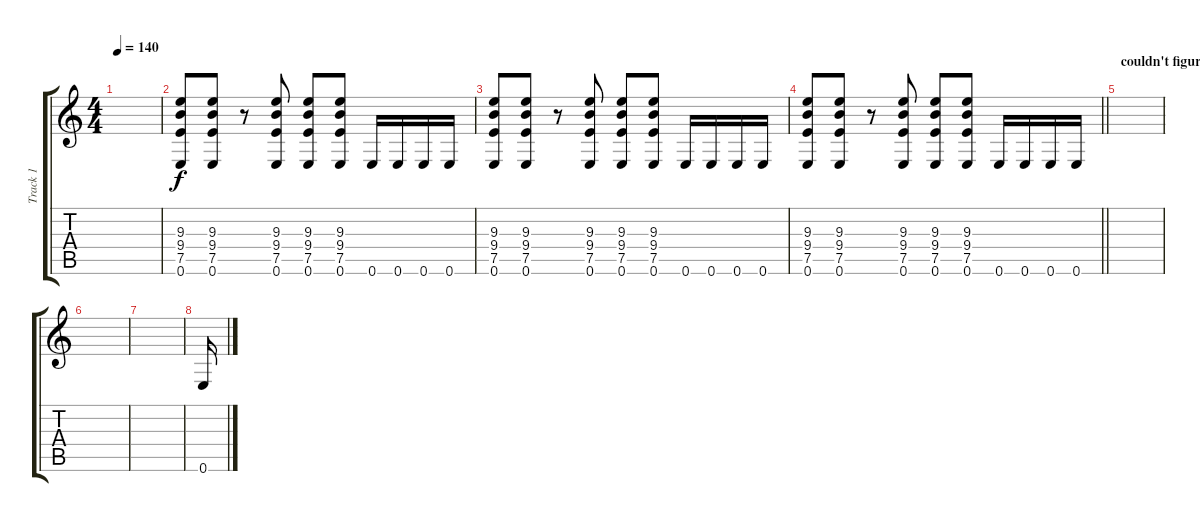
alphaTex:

\track ("Track 1" "Track 1") {instrument distortionguitar}
\staff {score tabs}
\tuning (E4 B3 G3 D3 A2 E2) {hide}
\ts (4 4)
\tempo 140
\clef g2
\ks c
|
(9.3 9.4 7.5 0.6).8 (9.3 9.4 7.5 0.6).8 r.8 (9.3 9.4 7.5 0.6).8 (9.3 9.4 7.5 0.6).8 (9.3 9.4 7.5 0.6).8 0.6.16 0.6.16 0.6.16 0.6.16 |
(9.3 9.4 7.5 0.6).8 (9.3 9.4 7.5 0.6).8 r.8 (9.3 9.4 7.5 0.6).8 (9.3 9.4 7.5 0.6).8 (9.3 9.4 7.5 0.6).8 0.6.16 0.6.16 0.6.16 0.6.16 |
\barLineRight lightlight
(9.3 9.4 7.5 0.6).8 (9.3 9.4 7.5 0.6).8 r.8 (9.3 9.4 7.5 0.6).8 (9.3 9.4 7.5 0.6).8 (9.3 9.4 7.5 0.6).8 0.6.16 0.6.16 0.6.16 0.6.16 |
\section ("" "couldn't figure out so if you have ideas let me know or tell me if im wrong so far")
|
|
|
0.6.16
